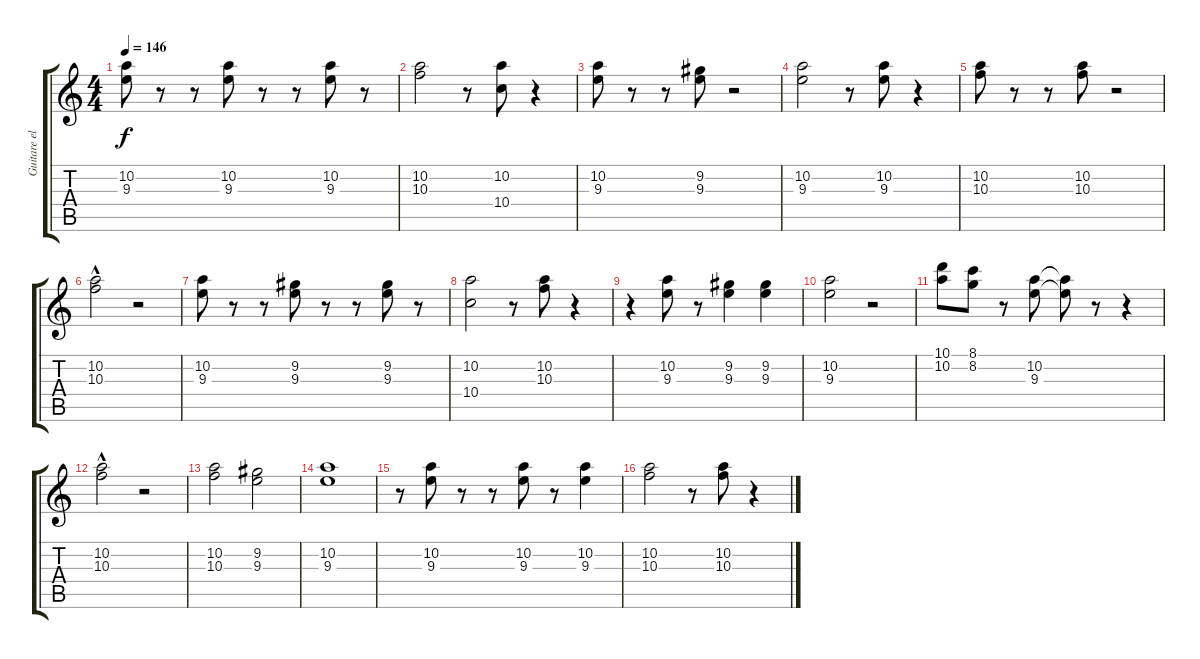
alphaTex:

\track ("Guitare electrique" "Guitare el") {instrument electricguitarmuted}
\staff {score tabs}
\tuning (E4 B3 G3 D3 A2 E2) {hide}
\ts (4 4)
\tempo 146
\clef g2
\ks c
(10.2 9.3).8{dy f} r.8 r.8 (10.2 9.3).8 r.8 r.8 (10.2 9.3).8 r.8 |
(10.2 10.3).2 r.8 (10.2 10.4).8 r.4 |
(10.2 9.3).8 r.8 r.8 (9.2 9.3).8 r.2 |
(10.2 9.3).2 r.8 (10.2 9.3).8 r.4 |
(10.2 10.3).8 r.8 r.8 (10.2 10.3).8 r.2 |
(10.2{hac} 10.3).2 r.2 |
(10.2 9.3).8 r.8 r.8 (9.2 9.3).8 r.8 r.8 (9.2 9.3).8 r.8 |
(10.2 10.4).2 r.8 (10.2 10.3).8 r.4 |
r.4 (10.2 9.3).8 r.8 (9.2 9.3).4 (9.2 9.3).4 |
(10.2 9.3).2 r.2 |
(10.1 10.2).8 (8.1 8.2).8 r.8 (10.2 9.3).8 (10.2{t} 9.3{t}).8 r.8 r.4 |
(10.2{hac} 10.3).2 r.2 |
(10.2 10.3).2 (9.2 9.3).2 |
(10.2 9.3).1 |
r.8 (10.2 9.3).8 r.8 r.8 (10.2 9.3).8 r.8 (10.2 9.3).4 |
(10.2 10.3).2 r.8 (10.2 10.3).8 r.4
